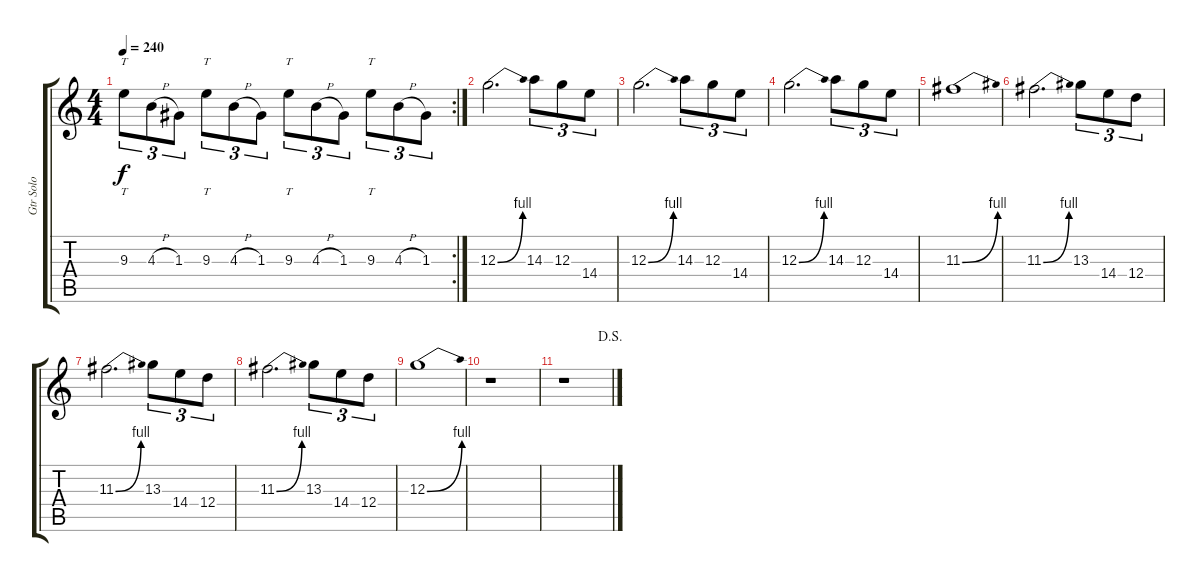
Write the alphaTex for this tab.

\track ("Gtr Solo" "Gtr Solo") {instrument overdrivenguitar}
\staff {score tabs}
\tuning (E4 B3 G3 D3 A2 E2) {hide}
\rc 2
\ts (4 4)
\tempo 240
\clef g2
\ks c
9.3.8{tt tu (3 2) dy f} 4.3{h}.8{tu (3 2)} 1.3.8{tu (3 2)} 9.3.8{tt tu (3 2)} 4.3{h}.8{tu (3 2)} 1.3.8{tu (3 2)} 9.3.8{tt tu (3 2)} 4.3{h}.8{tu (3 2)} 1.3.8{tu (3 2)} 9.3.8{tt tu (3 2)} 4.3{h}.8{tu (3 2)} 1.3.8{tu (3 2)} |
12.3{be (bend 0 0 60 4)}.2{d} 14.3.8{tu (3 2)} 12.3.8{tu (3 2)} 14.4.8{tu (3 2)} |
12.3{be (bend 0 0 60 4)}.2{d} 14.3.8{tu (3 2)} 12.3.8{tu (3 2)} 14.4.8{tu (3 2)} |
12.3{be (bend 0 0 60 4)}.2{d} 14.3.8{tu (3 2)} 12.3.8{tu (3 2)} 14.4.8{tu (3 2)} |
11.3{be (bend 0 0 60 4)}.1 |
11.3{be (bend 0 0 60 4)}.2{d} 13.3.8{tu (3 2)} 14.4.8{tu (3 2)} 12.4.8{tu (3 2)} |
11.3{be (bend 0 0 60 4)}.2{d} 13.3.8{tu (3 2)} 14.4.8{tu (3 2)} 12.4.8{tu (3 2)} |
11.3{be (bend 0 0 60 4)}.2{d} 13.3.8{tu (3 2)} 14.4.8{tu (3 2)} 12.4.8{tu (3 2)} |
12.3{be (bend 0 0 60 4)}.1 |
r.1 |
\jump dalsegno
r.1
